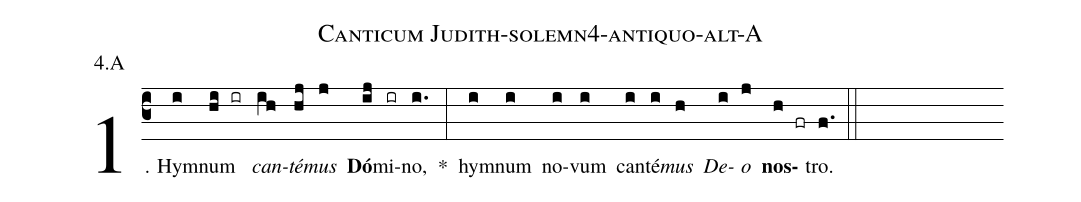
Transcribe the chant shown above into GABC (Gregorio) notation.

name: Canticum Judith-solemn4-antiquo-alt-A;
annotation: 4.A;
%%
(c3)1. Hym(i)num(hi ir) <i>can</i>(ih)<i>té</i>(hj)<i>mus</i>(j) <b>Dó</b>(ij)mi(ir)no,(i.) *(:) hym(i)num(i) no(i)vum(i) can(i)té(i)<i>mus</i>(h) <i>De</i>(i)<i>o</i>(j) <b>nos</b>(h fr)tro.(f.) (::)
